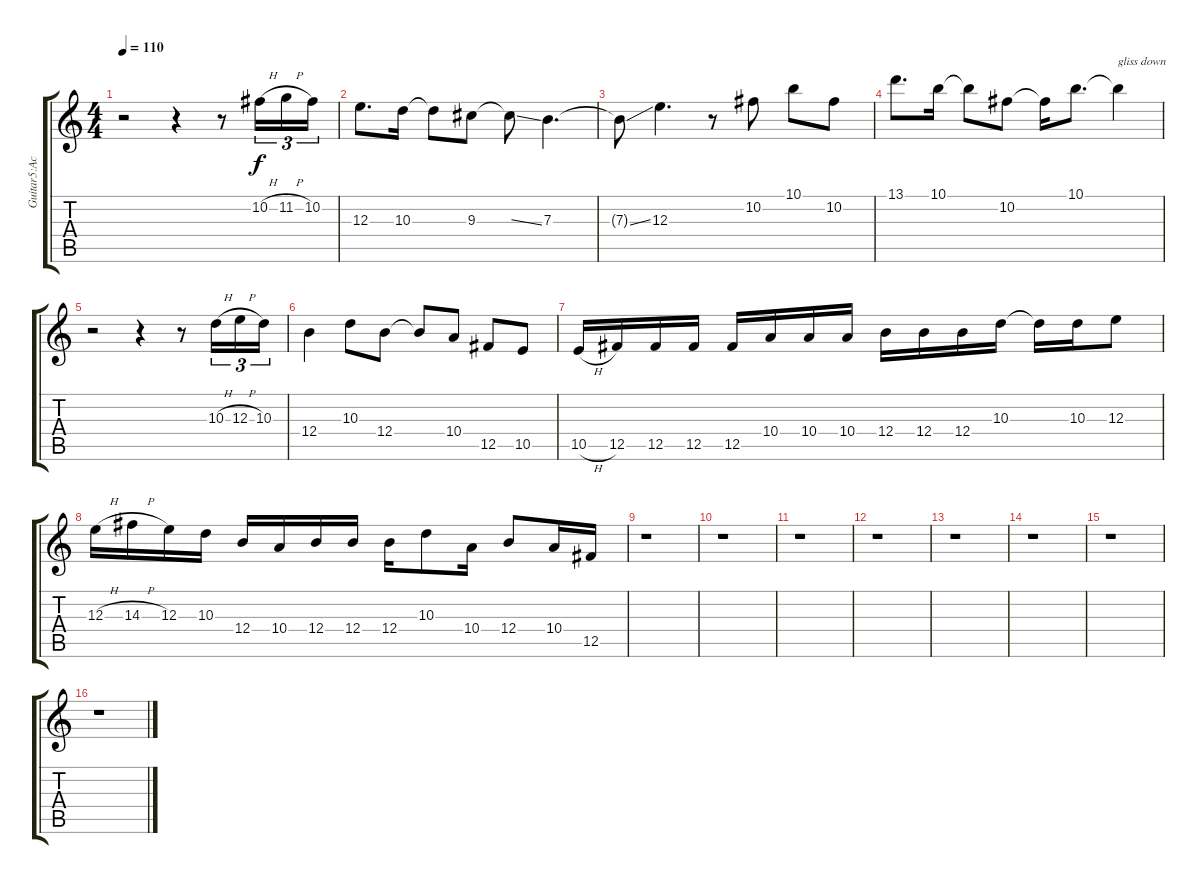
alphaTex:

\track ("Guitar5:Acoustic<1 Half Down, 6th=B>" "Guitar5:Ac") {instrument acousticguitarsteel}
\staff {score tabs}
\tuning (Db4 Ab3 E3 B2 Gb2 B1) {hide}
\ts (4 4)
\tempo 110
\clef g2
\ks c
r.2{dy f} r.4 r.8 10.2{h}.16{tu (3 2)} 11.2{h}.16{tu (3 2)} 10.2.16{tu (3 2)} |
12.3.8{d} 10.3.16 10.3{t}.8 9.3.8 9.3{ss t}.8 7.3.4{d} |
7.3{ss t}.8 12.3.4{d} r.8 10.2.8 10.1.8 10.2.8 |
13.1.8{d} 10.1.16 10.1{t}.8 10.2.8 10.2{t}.16 10.1.8{d} 10.1{t}.4{txt "gliss down"} |
r.2 r.4 r.8 10.3{h}.16{tu (3 2)} 12.3{h}.16{tu (3 2)} 10.3.16{tu (3 2)} |
12.4.4 10.3.8 12.4.8 12.4{t}.8 10.4.8 12.5.8 10.5.8 |
10.5{h}.16 12.5.16 12.5.16 12.5.16 12.5.16 10.4.16 10.4.16 10.4.16 12.4.16 12.4.16 12.4.16 10.3.16 10.3{t}.16 10.3.16 12.3.8 |
12.3{h}.16 14.3{h}.16 12.3.16 10.3.16 12.4.16 10.4.16 12.4.16 12.4.16 12.4.16 10.3.8 10.4.16 12.4.8 10.4.16 12.5.16 |
r.1 |
r.1 |
r.1 |
r.1 |
r.1 |
r.1 |
r.1 |
r.1
